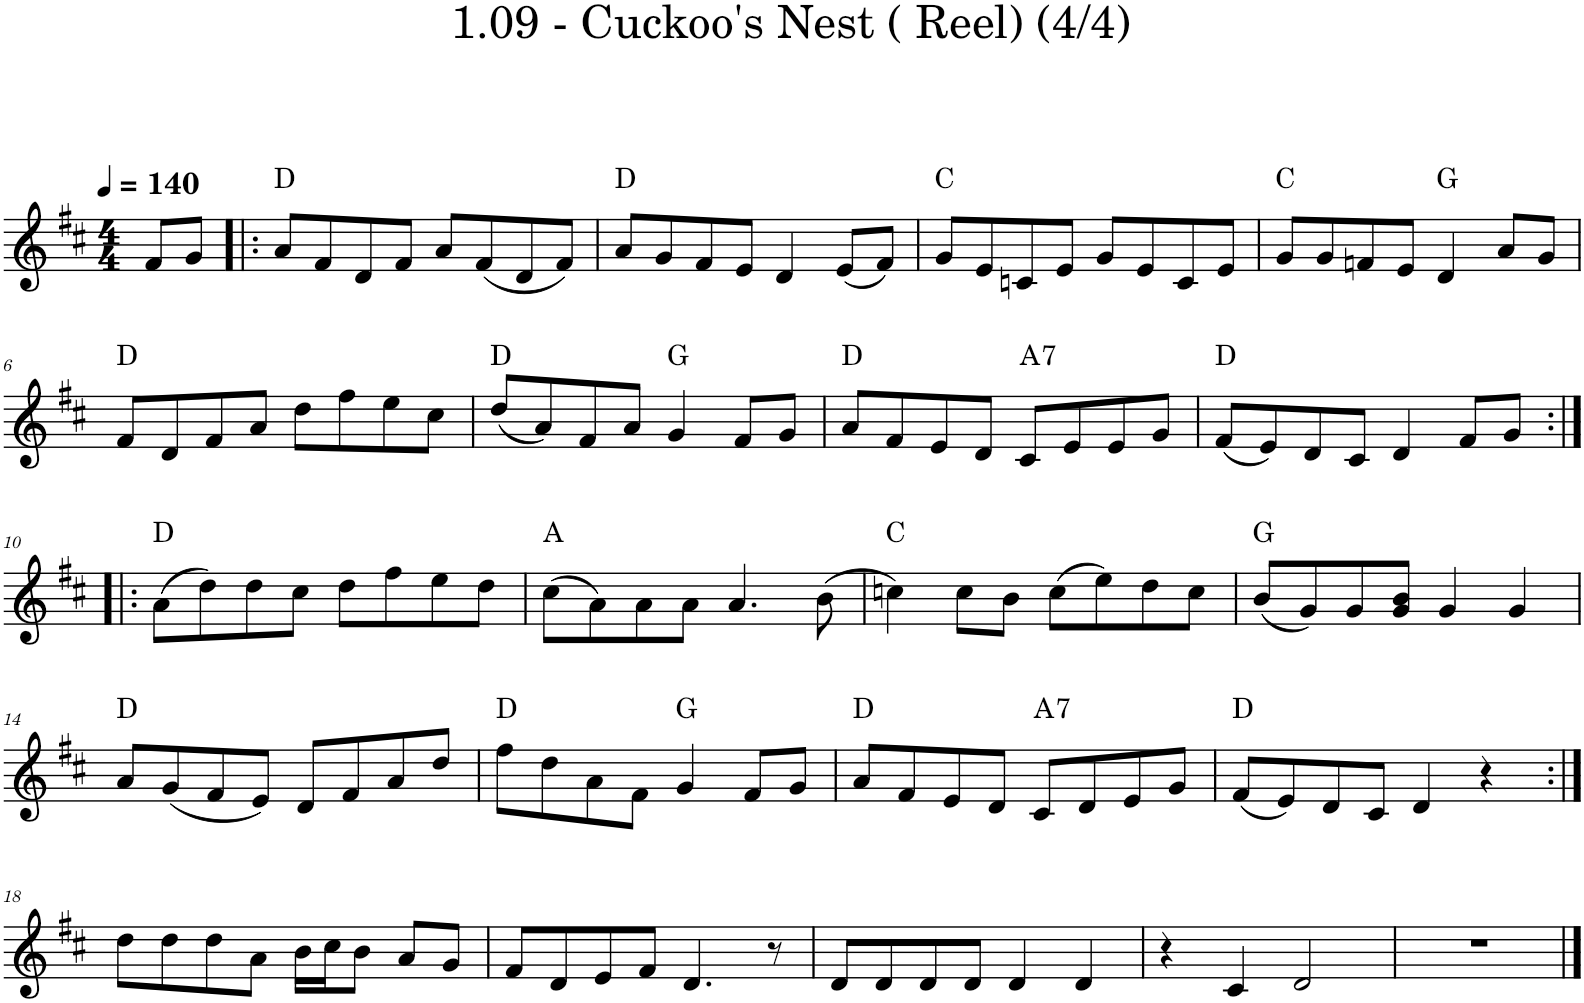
**kern	**harte
*part1	*part1
*staff1	*
*I"Piano	*
*I'Pno	*
*clefG2	*
*k[f#c#]	*
*D:	*
*M4/4	*
*MM140	*
=1	=1
8f#/L	.
8g/J	.
=2!|:	=2!|:
8a/L	D:maj
8f#/	.
8d/	.
8f#/J	.
8a/L	.
(8f#/	.
8d/	.
8f#/J)	.
=3	=3
8a/L	D:maj
8g/	.
8f#/	.
8e/J	.
4d/	.
(8e/L	.
8f#/J)	.
=4	=4
8g/L	C:maj
8e/	.
8cn/	.
8e/J	.
8g/L	.
8e/	.
8c/	.
8e/J	.
=5	=5
8g/L	C:maj
8g/	.
8fn/	.
8e/J	.
4d/	G:maj
8a/L	.
8g/J	.
!!LO:LB:g=z
=6	=6
8f#/L	D:maj
8d/	.
8f#/	.
8a/J	.
8dd\L	.
8ff#\	.
8ee\	.
8cc#\J	.
=7	=7
(8dd/L	D:maj
8a/)	.
8f#/	.
8a/J	.
4g/	G:maj
8f#/L	.
8g/J	.
=8	=8
8a/L	D:maj
8f#/	.
8e/	.
8d/J	.
!	!LO:H:kt=7
8c#/L	A:7
8e/	.
8e/	.
8g/J	.
=9	=9
(8f#/L	D:maj
8e/)	.
8d/	.
8c#/J	.
4d/	.
8f#/L	.
8g/J	.
!!LO:LB:g=z
=10:|!|:	=10:|!|:
(8a\L	D:maj
8dd\)	.
8dd\	.
8cc#\J	.
8dd\L	.
8ff#\	.
8ee\	.
8dd\J	.
=11	=11
(8cc#\L	A:maj
8a\)	.
8a\	.
8a\J	.
4.a/	.
(8b\	.
=12	=12
4ccn\)	C:maj
8cc\L	.
8b\J	.
(8cc\L	.
8ee\)	.
8dd\	.
8cc\J	.
=13	=13
(8b/L	G:maj
8g/)	.
8g/	.
8g/ 8b/J	.
4g/	.
4g/	.
!!LO:LB:g=z
=14	=14
8a/L	D:maj
(8g/	.
8f#/	.
8e/J)	.
8d/L	.
8f#/	.
8a/	.
8dd/J	.
=15	=15
8ff#\L	D:maj
8dd\	.
8a\	.
8f#\J	.
4g/	G:maj
8f#/L	.
8g/J	.
=16	=16
8a/L	D:maj
8f#/	.
8e/	.
8d/J	.
!	!LO:H:kt=7
8c#/L	A:7
8d/	.
8e/	.
8g/J	.
=17	=17
(8f#/L	D:maj
8e/)	.
8d/	.
8c#/J	.
4d/	.
4r	.
!!LO:LB:g=z
=18:|!	=18:|!
8dd\L	.
8dd\	.
8dd\	.
8a\J	.
16b\LL	.
16cc#\J	.
8b\J	.
8a/L	.
8g/J	.
=19	=19
8f#/L	.
8d/	.
8e/	.
8f#/J	.
4.d/	.
8r	.
=20	=20
8d/L	.
8d/	.
8d/	.
8d/J	.
4d/	.
4d/	.
=21	=21
4r	.
4c#/	.
2d/	.
=22	=22
1r	.
==	==
*-	*-
